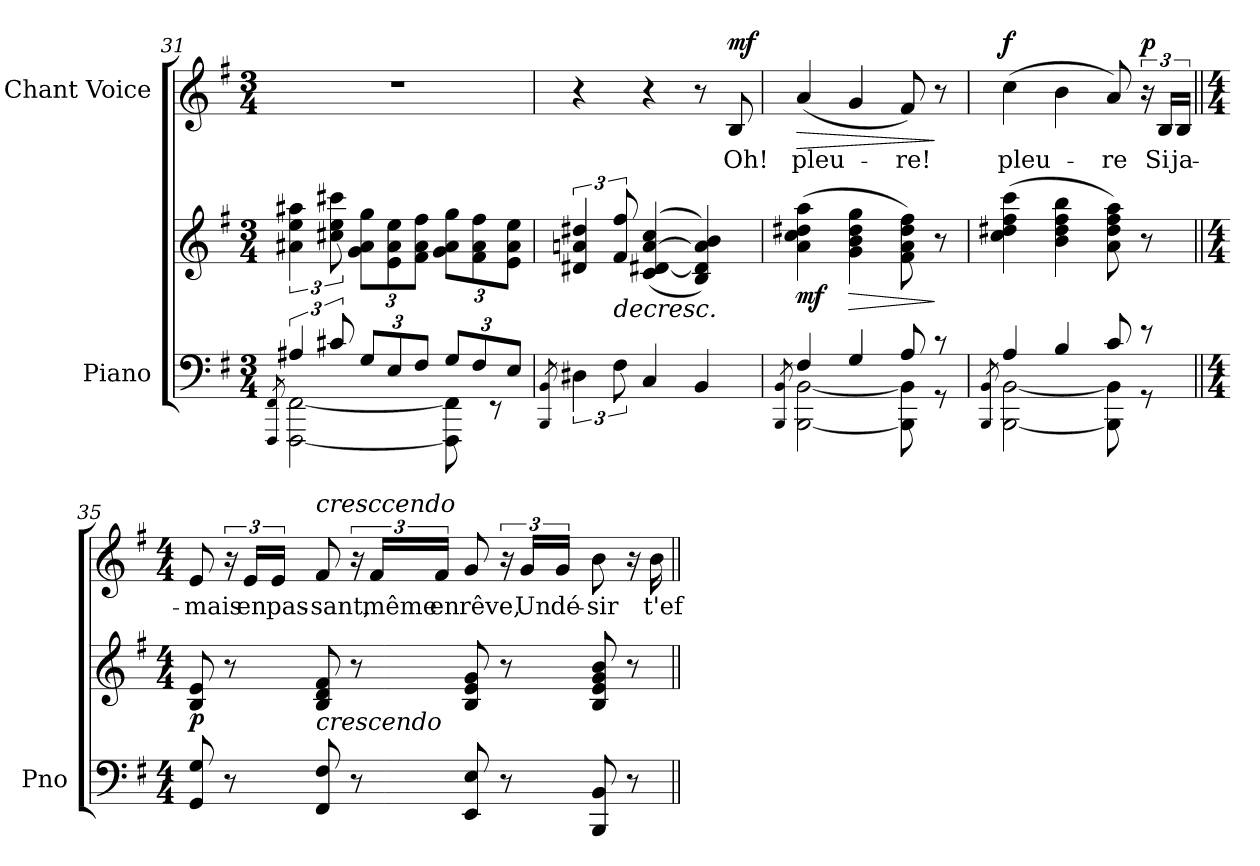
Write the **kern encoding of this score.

**kern	**kern	**dynam	**kern	**text	**dynam
*part2	*part2	*part2	*part1	*part1	*part1
*staff3	*staff2	*staff2/3	*staff1	*staff1	*staff1
*I"Piano	*	*	*I"Chant Voice	*	*
*I'Pno	*	*	*	*	*
!!LO:LB:g=z
*clefF4	*clefG2	*	*clefG2	*	*
*k[f#]	*k[f#]	*	*k[f#]	*	*
*M3/4	*M3/4	*	*M3/4	*	*
=31	=31	=31	=31	=31	=31
*^	*	*	*	*	*
.	8qFFF#/ 8qFF#/	.	.	.	.	.
6A#X/	[2FFF#\ [2FF#\	6a#X\ 6ee\ 6aa#X\	.	2.r	.	.
12c#X/	.	12cc#X\ 12ee\ 12ccc#X\	.	.	.	.
*Xbrackettup	*	*	*	*	*	*
12G/L	.	12g\ 12a#\ 12gg\L	.	.	.	.
12E/	.	12e\ 12a#\ 12ee\	.	.	.	.
12F#/J	.	12f#\ 12a#\ 12ff#\J	.	.	.	.
12G/L	8FFF#\] 8FF#\]	12g\ 12a#\ 12gg\L	.	.	.	.
12F#/	.	12f#\ 12a#\ 12ff#\	.	.	.	.
.	8r	.	.	.	.	.
12E/J	.	12e\ 12a#\ 12ee\J	.	.	.	.
*v	*v	*	*	*	*	*
=32	=32	=32	=32	=32	=32
8qBBB/ 8qBB/	.	.	.	.	.
*brackettup	*	*	*	*	*
6D#X\	6d#X/ 6an/ 6dd#X/	.	4r	.	.
!	!	!LO:HP:b	!	!	!
12F#\	12f#/ 12ff#/	>	.	.	.
4C/	((<4c/ [4d#X/ [<4a/ 4cc/	.	4r	.	.
4BB/	4B/ 4d#/] 4a/] 4b/))	.	8r	.	.
!	!	!	!	!LO:LY:b	!LO:DY:a
.	.	.	8B/	Oh!	mf
=33	=33	=33	=33	=33	=33
*^	*	*	*	*	*
.	8qBBB/ 8qBB/	.	.	.	.	.
!	!	!	!LO:DY:b	!	!LO:LY:b	!LO:HP:b
4F#/	[2BBB\ [2BB\	(4a\ 4cc\ 4dd#X\ 4aa\	mf	(4a/	pleu-	>
!	!	!	!LO:HP:b	!	!	!
4G/	.	4g\ 4b\ 4dd#\ 4gg\	>	4g/	.	.
!	!	!	!	!	!LO:LY:b	!
8A/	8BBB\] 8BB\]	8f#\ 8a\ 8dd#\ 8ff#\)	.	8f#/)	-re!	.
8r	8r	8r	]	8r	.	]
!!LO:LB:g=z
=34	=34	=34	=34	=34	=34	=34
.	8qBBB/ 8qBB/	.	.	.	.	.
!	!	!	!LO:DY:b	!	!LO:LY:b	!
!	!	!	!LO:DY:n=1:b	!	!	!LO:DY:a
4A/	[2BBB\ [2BB\	(4cc\ 4dd#X\ 4ff#\ 4ccc\	other-dynamics f	(4cc\	pleu-	f
4B/	.	4b\ 4dd#\ 4ff#\ 4bb\	.	4b\	.	.
!	!	!	!	!	!LO:LY:b	!
8c/	8BBB\] 8BB\]	8a\ 8dd#\ 8ff#\ 8aa\)	]	8a/)	-re	.
!	!	!	!	!	!	!LO:DY:a
8r	8r	8r	.	24r	.	p
!	!	!	!	!	!LO:LY:b	!
.	.	.	.	24B/LL	Si	.
!	!	!	!	!	!LO:LY:b	!
.	.	.	.	24B/JJ	ja-	.
*v	*v	*	*	*	*	*
=35||	=35||	=35||	=35||	=35||	=35||
*M4/4	*M4/4	*	*M4/4	*	*
!	!	!LO:DY:b	!	!LO:LY:b	!
8GG/ 8G/	8B/ 8e/	p	8e/	-mais	.
8r	8r	.	24r	.	.
!	!	!	!	!LO:LY:b	!
.	.	.	24e/LL	en	.
!	!	!	!	!LO:LY:b	!
.	.	.	24e/JJ	pas-	.
!	!	!	!LO:TX:a:i:t=cresccendo	!	!
!	!LO:TX:b:i:t=crescendo	!	!	!	!
!	!	!	!	!LO:LY:b	!
8FF#/ 8F#/	8B/ 8d/ 8f#/	.	8f#/	-sant,	.
8r	8r	.	24r	.	.
!	!	!	!	!LO:LY:b	!
.	.	.	24f#/LL	même	.
!	!	!	!	!LO:LY:b	!
.	.	.	24f#/JJ	en	.
!	!	!	!	!LO:LY:b	!
8EE/ 8E/	8B/ 8e/ 8g/	.	8g/	rêve,	.
8r	8r	.	24r	.	.
!	!	!	!	!LO:LY:b	!
.	.	.	24g/LL	Un	.
!	!	!	!	!LO:LY:b	!
.	.	.	24g/JJ	dé-	.
!	!	!	!	!LO:LY:b	!
8BBB/ 8BB/	8B/ 8e/ 8g/ 8b/	.	8b\	-sir	.
8r	8r	.	16r	.	.
!	!	!	!	!LO:LY:b	!
.	.	.	16b\	t'ef-	.
=||	=||	=||	=||	=||	=||
*-	*-	*-	*-	*-	*-
